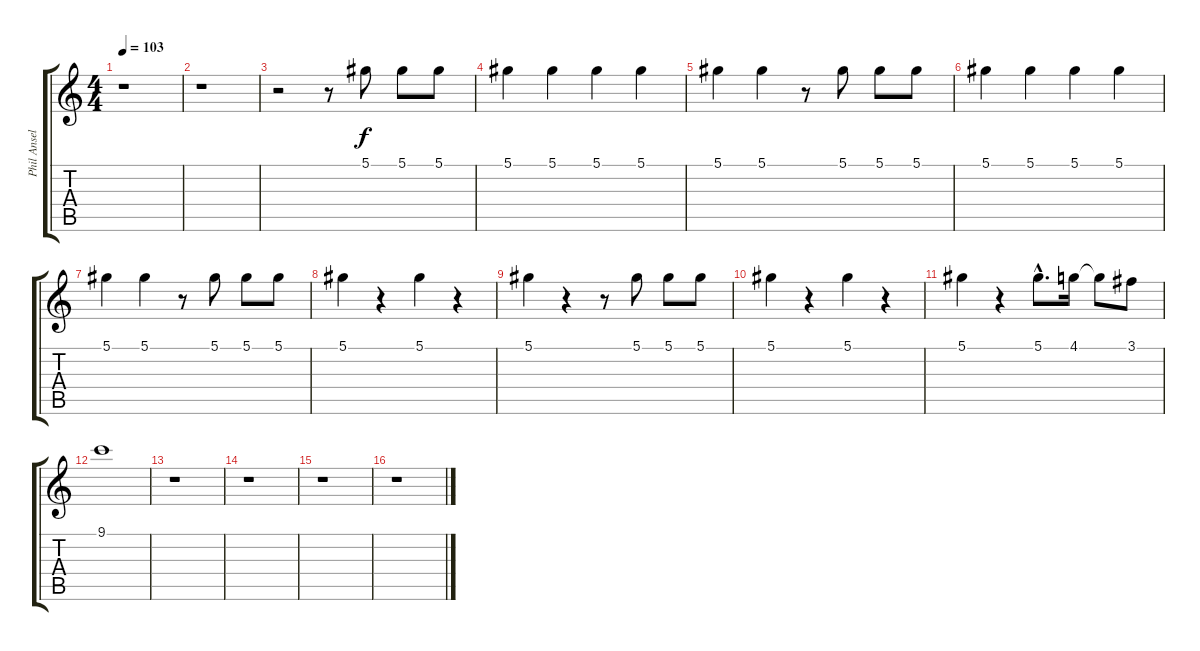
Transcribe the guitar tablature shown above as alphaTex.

\track ("Phil Anselmo" "Phil Ansel") {instrument distortionguitar}
\staff {score tabs}
\tuning (Eb4 Bb3 Gb3 Db3 Ab2 Eb2) {hide}
\ts (4 4)
\tempo 103
\clef g2
\ks c
r.1{dy f} |
r.1 |
r.2 r.8 5.1.8 5.1.8 5.1.8 |
5.1.4 5.1.4 5.1.4 5.1.4 |
5.1.4 5.1.4 r.8 5.1.8 5.1.8 5.1.8 |
5.1.4 5.1.4 5.1.4 5.1.4 |
5.1.4 5.1.4 r.8 5.1.8 5.1.8 5.1.8 |
5.1.4 r.4 5.1.4 r.4 |
5.1.4 r.4 r.8 5.1.8 5.1.8 5.1.8 |
5.1.4 r.4 5.1.4 r.4 |
5.1.4 r.4 5.1{hac}.8{d} 4.1.16 4.1{t}.8 3.1.8 |
9.1.1 |
r.1 |
r.1 |
r.1 |
r.1
